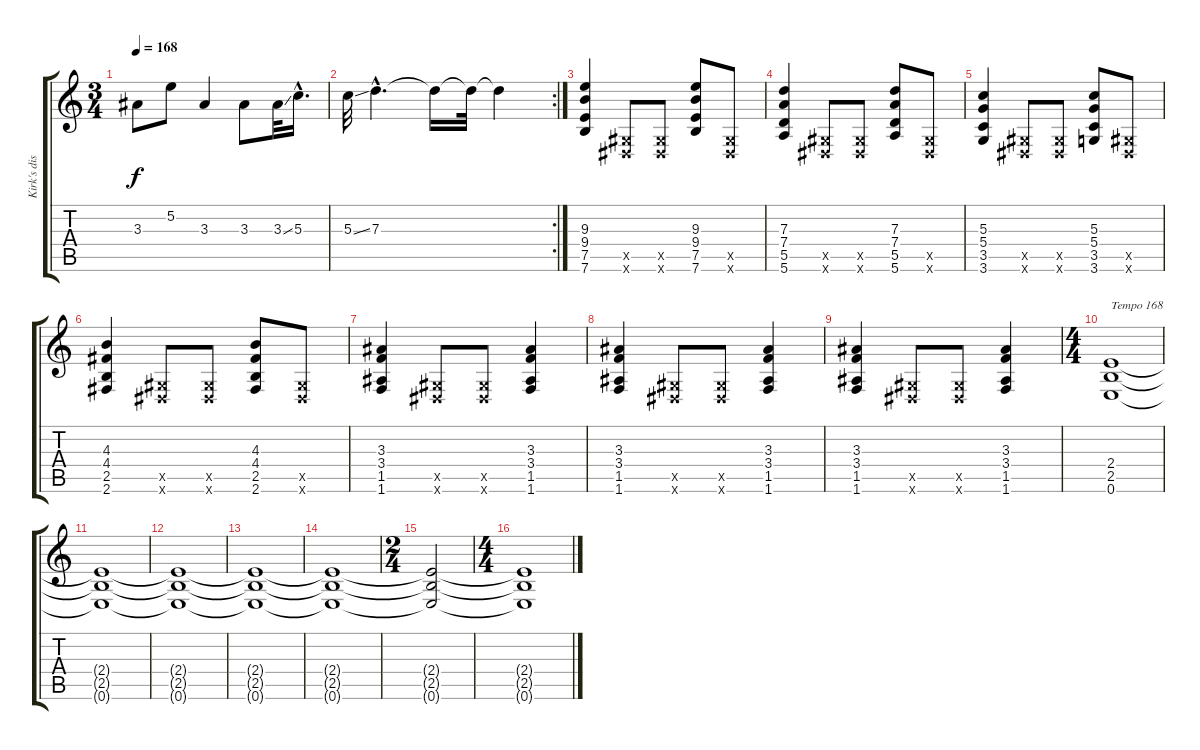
\track ("Kirk's distortion" "Kirk's dis") {instrument distortionguitar}
\staff {score tabs}
\tuning (E4 B3 G3 D3 A2 E2) {hide}
\ts (3 4)
\tempo 168
\clef g2
\ks c
3.3.8{dy f} 5.2.8 3.3.4 3.3.8 3.3{ss}.32 5.3{hac}.16{d} |
\rc 2
5.3{ss}.32 7.3{hac}.4{d} 7.3{t}.16 7.3{t}.32 7.3{t}.4 |
(9.3 9.4 7.5 7.6).4 (-1.5{x} -1.6{x}).8 (-1.5{x} -1.6{x}).8 (9.3 9.4 7.5 7.6).8 (-1.5{x} -1.6{x}).8 |
(7.3 7.4 5.5 5.6).4 (-1.5{x} -1.6{x}).8 (-1.5{x} -1.6{x}).8 (7.3 7.4 5.5 5.6).8 (-1.5{x} -1.6{x}).8 |
(5.3 5.4 3.5 3.6).4 (-1.5{x} -1.6{x}).8 (-1.5{x} -1.6{x}).8 (5.3 5.4 3.5 3.6).8 (-1.5{x} -1.6{x}).8 |
(4.3 4.4 2.5 2.6).4 (-1.5{x} -1.6{x}).8 (-1.5{x} -1.6{x}).8 (4.3 4.4 2.5 2.6).8 (-1.5{x} -1.6{x}).8 |
(3.3 3.4 1.5 1.6).4 (-1.5{x} -1.6{x}).8 (-1.5{x} -1.6{x}).8 (3.3 3.4 1.5 1.6).4 |
(3.3 3.4 1.5 1.6).4 (-1.5{x} -1.6{x}).8 (-1.5{x} -1.6{x}).8 (3.3 3.4 1.5 1.6).4 |
(3.3 3.4 1.5 1.6).4 (-1.5{x} -1.6{x}).8 (-1.5{x} -1.6{x}).8 (3.3 3.4 1.5 1.6).4 |
\ts (4 4)
(2.4 2.5 0.6).1{txt "Tempo 168"} |
(2.4{t} 2.5{t} 0.6{t}).1 |
(2.4{t} 2.5{t} 0.6{t}).1 |
(2.4{t} 2.5{t} 0.6{t}).1 |
(2.4{t} 2.5{t} 0.6{t}).1 |
\ts (2 4)
(2.4{t} 2.5{t} 0.6{t}).2 |
\ts (4 4)
(2.4{t} 2.5{t} 0.6{t}).1
